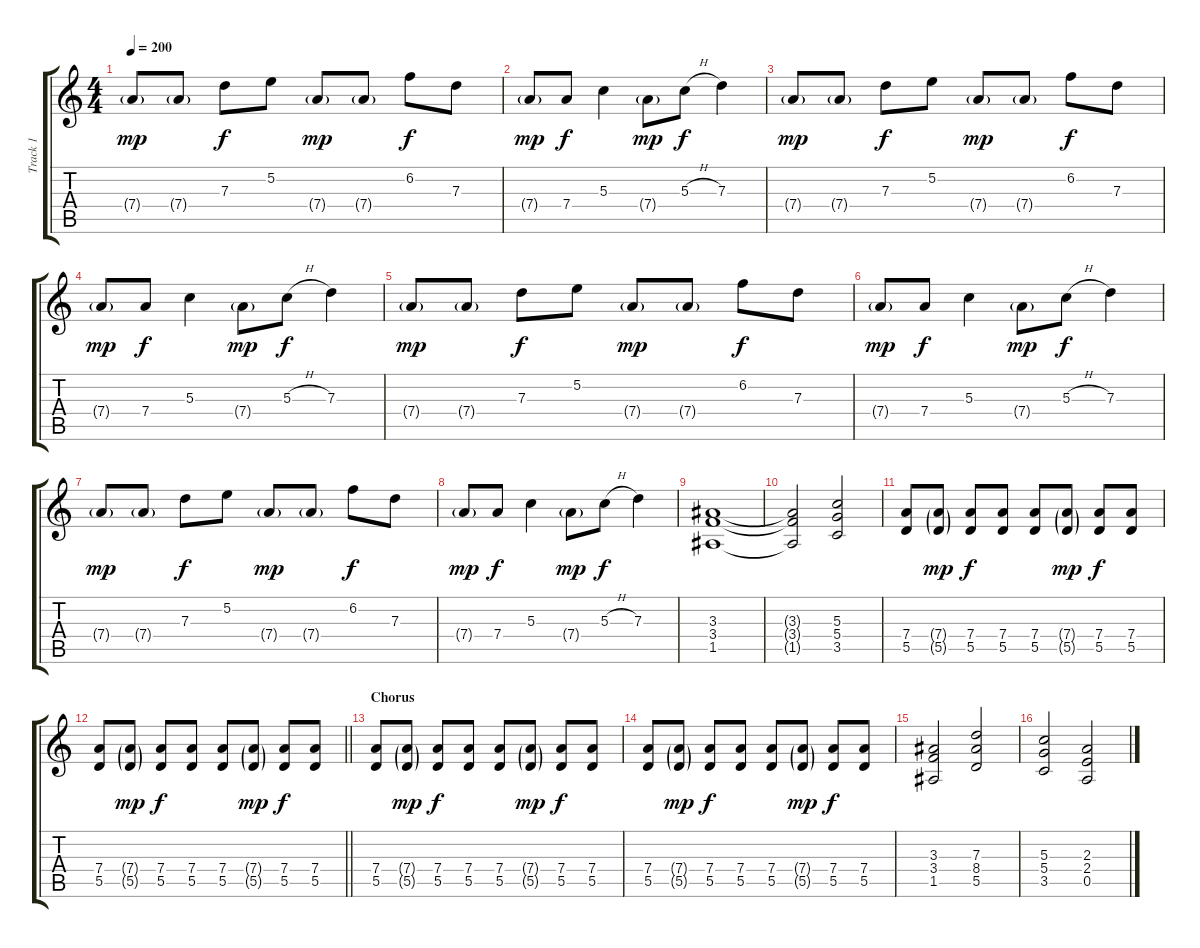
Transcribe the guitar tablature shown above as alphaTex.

\track ("Track 1" "Track 1") {instrument distortionguitar}
\staff {score tabs}
\tuning (E4 B3 G3 D3 A2 E2) {hide}
\ts (4 4)
\tempo 200
\clef g2
\ks c
7.4{g}.8{dy mp} 7.4{g}.8 7.3.8{dy f} 5.2.8 7.4{g}.8{dy mp} 7.4{g}.8 6.2.8{dy f} 7.3.8 |
7.4{g}.8{dy mp} 7.4.8{dy f} 5.3.4 7.4{g}.8{dy mp} 5.3{h}.8{dy f} 7.3.4 |
7.4{g}.8{dy mp} 7.4{g}.8 7.3.8{dy f} 5.2.8 7.4{g}.8{dy mp} 7.4{g}.8 6.2.8{dy f} 7.3.8 |
7.4{g}.8{dy mp} 7.4.8{dy f} 5.3.4 7.4{g}.8{dy mp} 5.3{h}.8{dy f} 7.3.4 |
7.4{g}.8{dy mp} 7.4{g}.8 7.3.8{dy f} 5.2.8 7.4{g}.8{dy mp} 7.4{g}.8 6.2.8{dy f} 7.3.8 |
7.4{g}.8{dy mp} 7.4.8{dy f} 5.3.4 7.4{g}.8{dy mp} 5.3{h}.8{dy f} 7.3.4 |
7.4{g}.8{dy mp} 7.4{g}.8 7.3.8{dy f} 5.2.8 7.4{g}.8{dy mp} 7.4{g}.8 6.2.8{dy f} 7.3.8 |
7.4{g}.8{dy mp} 7.4.8{dy f} 5.3.4 7.4{g}.8{dy mp} 5.3{h}.8{dy f} 7.3.4 |
(3.3 3.4 1.5).1 |
(3.3{t} 3.4{t} 1.5{t}).2 (5.3 5.4 3.5).2 |
(7.4 5.5).8 (7.4{g} 5.5{g}).8{dy mp} (7.4 5.5).8{dy f} (7.4 5.5).8 (7.4 5.5).8 (7.4{g} 5.5{g}).8{dy mp} (7.4 5.5).8{dy f} (7.4 5.5).8 |
\barLineRight lightlight
(7.4 5.5).8 (7.4{g} 5.5{g}).8{dy mp} (7.4 5.5).8{dy f} (7.4 5.5).8 (7.4 5.5).8 (7.4{g} 5.5{g}).8{dy mp} (7.4 5.5).8{dy f} (7.4 5.5).8 |
\section ("" "Chorus")
(7.4 5.5).8 (7.4{g} 5.5{g}).8{dy mp} (7.4 5.5).8{dy f} (7.4 5.5).8 (7.4 5.5).8 (7.4{g} 5.5{g}).8{dy mp} (7.4 5.5).8{dy f} (7.4 5.5).8 |
(7.4 5.5).8 (7.4{g} 5.5{g}).8{dy mp} (7.4 5.5).8{dy f} (7.4 5.5).8 (7.4 5.5).8 (7.4{g} 5.5{g}).8{dy mp} (7.4 5.5).8{dy f} (7.4 5.5).8 |
(3.3 3.4 1.5).2 (7.3 8.4 5.5).2 |
(5.3 5.4 3.5).2 (2.3 2.4 0.5).2
